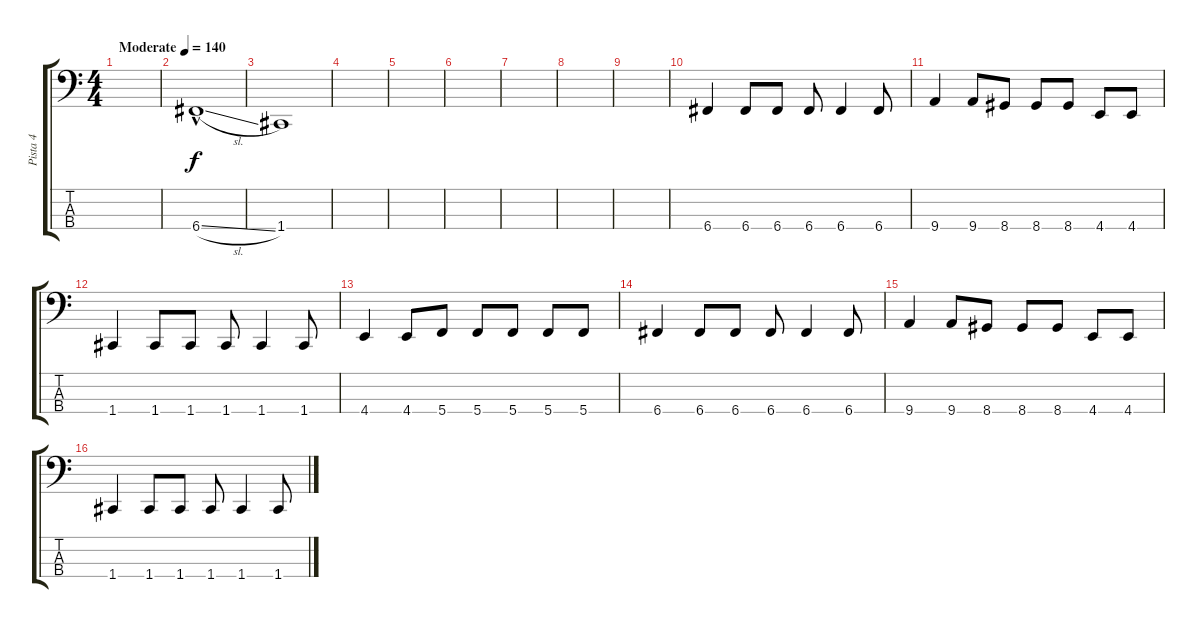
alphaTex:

\track ("Pista 4" "Pista 4") {instrument electricbassfinger}
\staff {score tabs}
\tuning (Eb2 Bb1 F1 C1) {hide}
\ts (4 4)
\tempo (140 "Moderate")
\clef f4
\ks c
|
6.4{sl hac}.1 |
1.4.1 |
|
|
|
|
|
|
6.4.4 6.4.8 6.4.8 6.4.8 6.4.4 6.4.8 |
9.4.4 9.4.8 8.4.8 8.4.8 8.4.8 4.4.8 4.4.8 |
1.4.4 1.4.8 1.4.8 1.4.8 1.4.4 1.4.8 |
4.4.4 4.4.8 5.4.8 5.4.8 5.4.8 5.4.8 5.4.8 |
6.4.4 6.4.8 6.4.8 6.4.8 6.4.4 6.4.8 |
9.4.4 9.4.8 8.4.8 8.4.8 8.4.8 4.4.8 4.4.8 |
1.4.4 1.4.8 1.4.8 1.4.8 1.4.4 1.4.8
